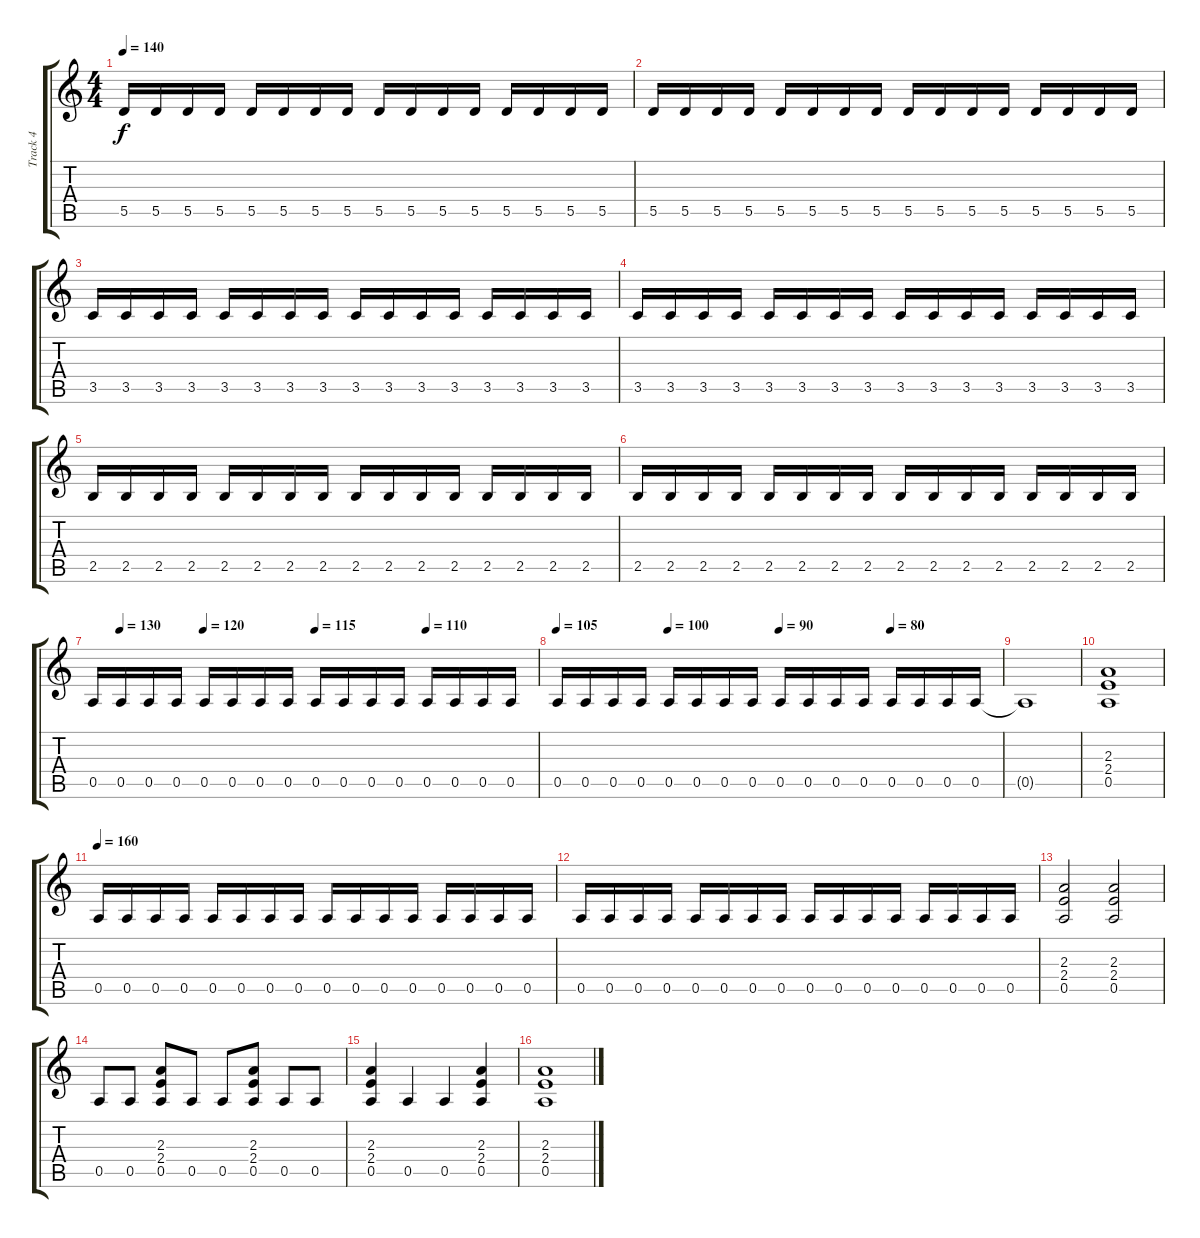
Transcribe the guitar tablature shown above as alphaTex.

\track ("Track 4" "Track 4") {instrument overdrivenguitar}
\staff {score tabs}
\tuning (E4 B3 G3 D3 A2 E2) {hide}
\ts (4 4)
\tempo 140
\clef g2
\ks c
5.5.16{dy f} 5.5.16 5.5.16 5.5.16 5.5.16 5.5.16 5.5.16 5.5.16 5.5.16 5.5.16 5.5.16 5.5.16 5.5.16 5.5.16 5.5.16 5.5.16 |
5.5.16 5.5.16 5.5.16 5.5.16 5.5.16 5.5.16 5.5.16 5.5.16 5.5.16 5.5.16 5.5.16 5.5.16 5.5.16 5.5.16 5.5.16 5.5.16 |
3.5.16 3.5.16 3.5.16 3.5.16 3.5.16 3.5.16 3.5.16 3.5.16 3.5.16 3.5.16 3.5.16 3.5.16 3.5.16 3.5.16 3.5.16 3.5.16 |
3.5.16 3.5.16 3.5.16 3.5.16 3.5.16 3.5.16 3.5.16 3.5.16 3.5.16 3.5.16 3.5.16 3.5.16 3.5.16 3.5.16 3.5.16 3.5.16 |
2.5.16 2.5.16 2.5.16 2.5.16 2.5.16 2.5.16 2.5.16 2.5.16 2.5.16 2.5.16 2.5.16 2.5.16 2.5.16 2.5.16 2.5.16 2.5.16 |
2.5.16 2.5.16 2.5.16 2.5.16 2.5.16 2.5.16 2.5.16 2.5.16 2.5.16 2.5.16 2.5.16 2.5.16 2.5.16 2.5.16 2.5.16 2.5.16 |
\tempo (130 0.0625)
\tempo (120 0.25)
\tempo (115 0.5)
\tempo (110 0.75)
0.5.16 0.5.16 0.5.16 0.5.16 0.5.16 0.5.16 0.5.16 0.5.16 0.5.16 0.5.16 0.5.16 0.5.16 0.5.16 0.5.16 0.5.16 0.5.16 |
\tempo 105
\tempo (100 0.25)
\tempo (90 0.5)
\tempo (80 0.75)
0.5.16 0.5.16 0.5.16 0.5.16 0.5.16 0.5.16 0.5.16 0.5.16 0.5.16 0.5.16 0.5.16 0.5.16 0.5.16 0.5.16 0.5.16 0.5.16 |
0.5{t}.1 |
(2.3 2.4 0.5).1 |
\tempo 160
0.5.16 0.5.16 0.5.16 0.5.16 0.5.16 0.5.16 0.5.16 0.5.16 0.5.16 0.5.16 0.5.16 0.5.16 0.5.16 0.5.16 0.5.16 0.5.16 |
0.5.16 0.5.16 0.5.16 0.5.16 0.5.16 0.5.16 0.5.16 0.5.16 0.5.16 0.5.16 0.5.16 0.5.16 0.5.16 0.5.16 0.5.16 0.5.16 |
(2.3 2.4 0.5).2 (2.3 2.4 0.5).2 |
0.5.8 0.5.8 (2.3 2.4 0.5).8 0.5.8 0.5.8 (2.3 2.4 0.5).8 0.5.8 0.5.8 |
(2.3 2.4 0.5).4 0.5.4 0.5.4 (2.3 2.4 0.5).4 |
(2.3 2.4 0.5).1
